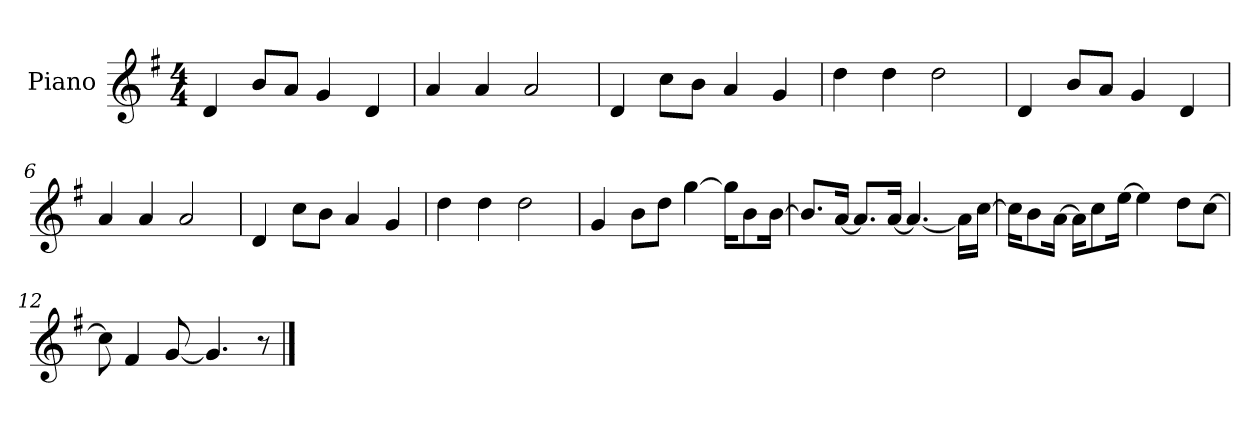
**kern
*part1
*staff1
*I"Piano
*I'P-no
*clefG2
*k[f#]
*M4/4
*MM90
=1
4d/
8b/L
8a/J
4g/
4d/
=2
4a/
4a/
2a/
=3
4d/
8cc\L
8b\J
4a/
4g/
=4
4dd\
4dd\
2dd\
=5
4d/
8b/L
8a/J
4g/
4d/
=6
4a/
4a/
2a/
=7
4d/
8cc\L
8b\J
4a/
4g/
=8
4dd\
4dd\
2dd\
!!LO:LB:g=z
=9
4g/
8b\L
8dd\J
[4gg\
16gg\KL]
8b\
[16b\Jk
=10
8.b/L]
[16a/Jk
8.a/L]
[16a/Jk
4.a/_
16a\LL]
[16cc\JJ
=11
16cc\KL]
8b\
[16a\Jk
16a\KL]
8cc\
[16ee\Jk
4ee\]
8dd\L
[8cc\J
=12
8cc\]
4f#/
[8g/
4.g/]
8r
==
*-
